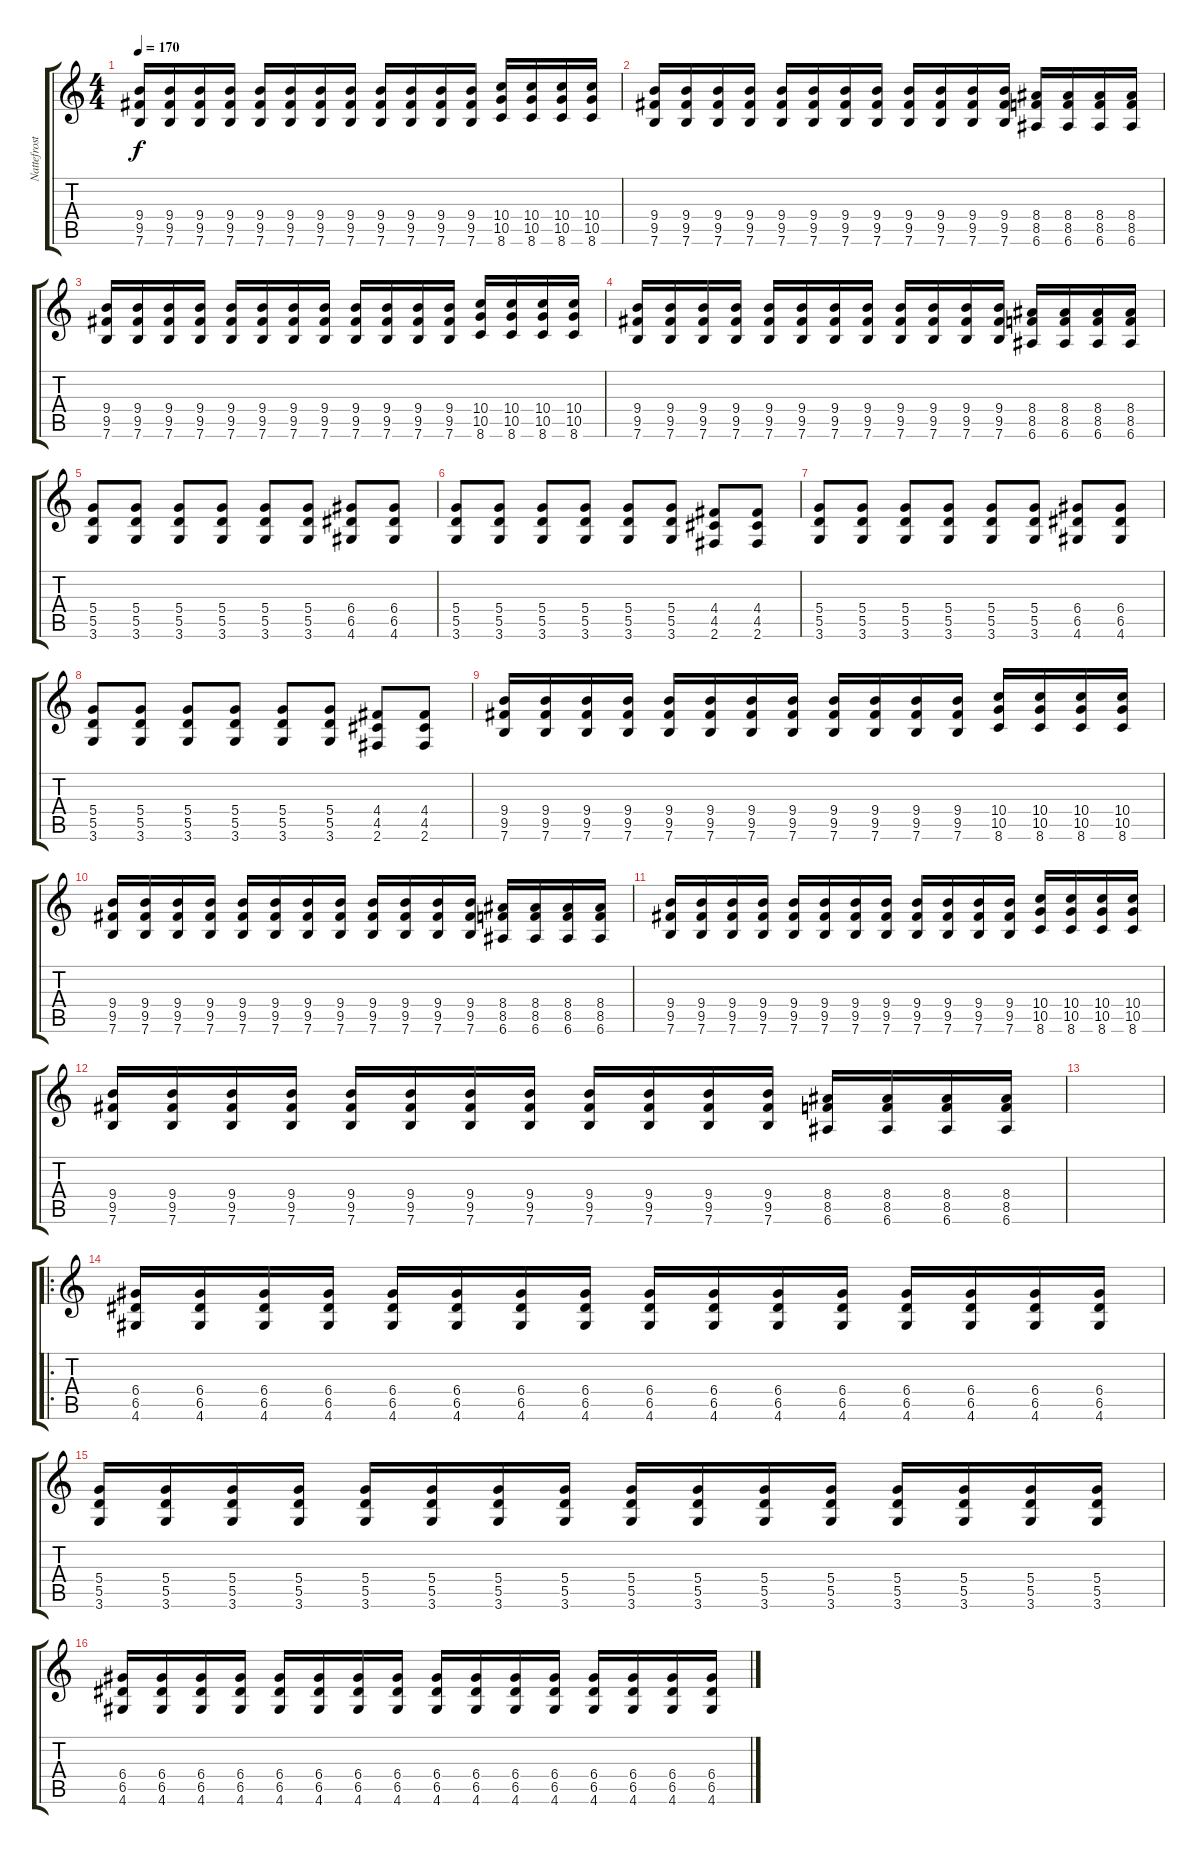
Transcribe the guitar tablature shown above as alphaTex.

\track ("Nattefrost" "Nattefrost") {instrument distortionguitar}
\staff {score tabs}
\tuning (E4 B3 G3 D3 A2 E2) {hide}
\ts (4 4)
\tempo 170
\clef g2
\ks c
(9.4 9.5 7.6).16{dy f} (9.4 9.5 7.6).16 (9.4 9.5 7.6).16 (9.4 9.5 7.6).16 (9.4 9.5 7.6).16 (9.4 9.5 7.6).16 (9.4 9.5 7.6).16 (9.4 9.5 7.6).16 (9.4 9.5 7.6).16 (9.4 9.5 7.6).16 (9.4 9.5 7.6).16 (9.4 9.5 7.6).16 (10.4 10.5 8.6).16 (10.4 10.5 8.6).16 (10.4 10.5 8.6).16 (10.4 10.5 8.6).16 |
(9.4 9.5 7.6).16 (9.4 9.5 7.6).16 (9.4 9.5 7.6).16 (9.4 9.5 7.6).16 (9.4 9.5 7.6).16 (9.4 9.5 7.6).16 (9.4 9.5 7.6).16 (9.4 9.5 7.6).16 (9.4 9.5 7.6).16 (9.4 9.5 7.6).16 (9.4 9.5 7.6).16 (9.4 9.5 7.6).16 (8.4 8.5 6.6).16 (8.4 8.5 6.6).16 (8.4 8.5 6.6).16 (8.4 8.5 6.6).16 |
(9.4 9.5 7.6).16 (9.4 9.5 7.6).16 (9.4 9.5 7.6).16 (9.4 9.5 7.6).16 (9.4 9.5 7.6).16 (9.4 9.5 7.6).16 (9.4 9.5 7.6).16 (9.4 9.5 7.6).16 (9.4 9.5 7.6).16 (9.4 9.5 7.6).16 (9.4 9.5 7.6).16 (9.4 9.5 7.6).16 (10.4 10.5 8.6).16 (10.4 10.5 8.6).16 (10.4 10.5 8.6).16 (10.4 10.5 8.6).16 |
(9.4 9.5 7.6).16 (9.4 9.5 7.6).16 (9.4 9.5 7.6).16 (9.4 9.5 7.6).16 (9.4 9.5 7.6).16 (9.4 9.5 7.6).16 (9.4 9.5 7.6).16 (9.4 9.5 7.6).16 (9.4 9.5 7.6).16 (9.4 9.5 7.6).16 (9.4 9.5 7.6).16 (9.4 9.5 7.6).16 (8.4 8.5 6.6).16 (8.4 8.5 6.6).16 (8.4 8.5 6.6).16 (8.4 8.5 6.6).16 |
(5.4 5.5 3.6).8 (5.4 5.5 3.6).8 (5.4 5.5 3.6).8 (5.4 5.5 3.6).8 (5.4 5.5 3.6).8 (5.4 5.5 3.6).8 (6.4 6.5 4.6).8 (6.4 6.5 4.6).8 |
(5.4 5.5 3.6).8 (5.4 5.5 3.6).8 (5.4 5.5 3.6).8 (5.4 5.5 3.6).8 (5.4 5.5 3.6).8 (5.4 5.5 3.6).8 (4.4 4.5 2.6).8 (4.4 4.5 2.6).8 |
(5.4 5.5 3.6).8 (5.4 5.5 3.6).8 (5.4 5.5 3.6).8 (5.4 5.5 3.6).8 (5.4 5.5 3.6).8 (5.4 5.5 3.6).8 (6.4 6.5 4.6).8 (6.4 6.5 4.6).8 |
(5.4 5.5 3.6).8 (5.4 5.5 3.6).8 (5.4 5.5 3.6).8 (5.4 5.5 3.6).8 (5.4 5.5 3.6).8 (5.4 5.5 3.6).8 (4.4 4.5 2.6).8 (4.4 4.5 2.6).8 |
(9.4 9.5 7.6).16 (9.4 9.5 7.6).16 (9.4 9.5 7.6).16 (9.4 9.5 7.6).16 (9.4 9.5 7.6).16 (9.4 9.5 7.6).16 (9.4 9.5 7.6).16 (9.4 9.5 7.6).16 (9.4 9.5 7.6).16 (9.4 9.5 7.6).16 (9.4 9.5 7.6).16 (9.4 9.5 7.6).16 (10.4 10.5 8.6).16 (10.4 10.5 8.6).16 (10.4 10.5 8.6).16 (10.4 10.5 8.6).16 |
(9.4 9.5 7.6).16 (9.4 9.5 7.6).16 (9.4 9.5 7.6).16 (9.4 9.5 7.6).16 (9.4 9.5 7.6).16 (9.4 9.5 7.6).16 (9.4 9.5 7.6).16 (9.4 9.5 7.6).16 (9.4 9.5 7.6).16 (9.4 9.5 7.6).16 (9.4 9.5 7.6).16 (9.4 9.5 7.6).16 (8.4 8.5 6.6).16 (8.4 8.5 6.6).16 (8.4 8.5 6.6).16 (8.4 8.5 6.6).16 |
(9.4 9.5 7.6).16 (9.4 9.5 7.6).16 (9.4 9.5 7.6).16 (9.4 9.5 7.6).16 (9.4 9.5 7.6).16 (9.4 9.5 7.6).16 (9.4 9.5 7.6).16 (9.4 9.5 7.6).16 (9.4 9.5 7.6).16 (9.4 9.5 7.6).16 (9.4 9.5 7.6).16 (9.4 9.5 7.6).16 (10.4 10.5 8.6).16 (10.4 10.5 8.6).16 (10.4 10.5 8.6).16 (10.4 10.5 8.6).16 |
(9.4 9.5 7.6).16 (9.4 9.5 7.6).16 (9.4 9.5 7.6).16 (9.4 9.5 7.6).16 (9.4 9.5 7.6).16 (9.4 9.5 7.6).16 (9.4 9.5 7.6).16 (9.4 9.5 7.6).16 (9.4 9.5 7.6).16 (9.4 9.5 7.6).16 (9.4 9.5 7.6).16 (9.4 9.5 7.6).16 (8.4 8.5 6.6).16 (8.4 8.5 6.6).16 (8.4 8.5 6.6).16 (8.4 8.5 6.6).16 |
|
\ro
(6.4 6.5 4.6).16 (6.4 6.5 4.6).16 (6.4 6.5 4.6).16 (6.4 6.5 4.6).16 (6.4 6.5 4.6).16 (6.4 6.5 4.6).16 (6.4 6.5 4.6).16 (6.4 6.5 4.6).16 (6.4 6.5 4.6).16 (6.4 6.5 4.6).16 (6.4 6.5 4.6).16 (6.4 6.5 4.6).16 (6.4 6.5 4.6).16 (6.4 6.5 4.6).16 (6.4 6.5 4.6).16 (6.4 6.5 4.6).16 |
(5.4 5.5 3.6).16 (5.4 5.5 3.6).16 (5.4 5.5 3.6).16 (5.4 5.5 3.6).16 (5.4 5.5 3.6).16 (5.4 5.5 3.6).16 (5.4 5.5 3.6).16 (5.4 5.5 3.6).16 (5.4 5.5 3.6).16 (5.4 5.5 3.6).16 (5.4 5.5 3.6).16 (5.4 5.5 3.6).16 (5.4 5.5 3.6).16 (5.4 5.5 3.6).16 (5.4 5.5 3.6).16 (5.4 5.5 3.6).16 |
(6.4 6.5 4.6).16 (6.4 6.5 4.6).16 (6.4 6.5 4.6).16 (6.4 6.5 4.6).16 (6.4 6.5 4.6).16 (6.4 6.5 4.6).16 (6.4 6.5 4.6).16 (6.4 6.5 4.6).16 (6.4 6.5 4.6).16 (6.4 6.5 4.6).16 (6.4 6.5 4.6).16 (6.4 6.5 4.6).16 (6.4 6.5 4.6).16 (6.4 6.5 4.6).16 (6.4 6.5 4.6).16 (6.4 6.5 4.6).16
